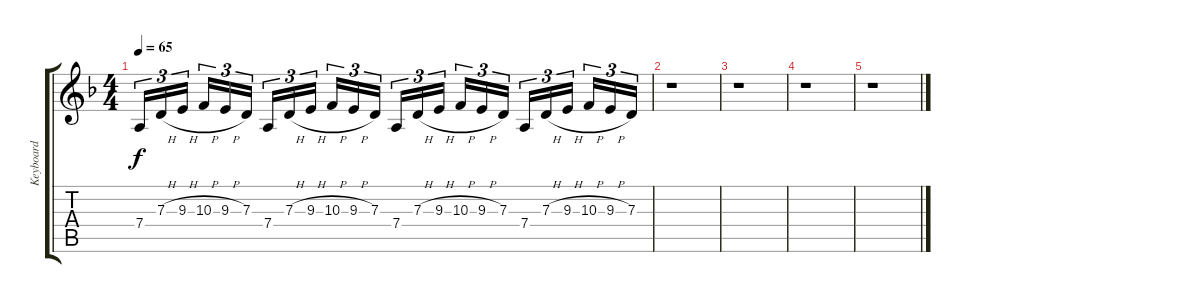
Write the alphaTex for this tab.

\track ("Keyboard" "Keyboard") {instrument acousticgrandpiano}
\staff {score tabs}
\tuning (E4 B3 G3 D3 A2 D2) {hide}
\ts (4 4)
\tempo 65
\clef g2
\ks f
7.4.16{tu (3 2) dy f} 7.3{h}.16{tu (3 2)} 9.3{h}.16{tu (3 2) beam splitsecondary} 10.3{h}.16{tu (3 2)} 9.3{h}.16{tu (3 2)} 7.3.16{tu (3 2)} 7.4.16{tu (3 2)} 7.3{h}.16{tu (3 2)} 9.3{h}.16{tu (3 2) beam splitsecondary} 10.3{h}.16{tu (3 2)} 9.3{h}.16{tu (3 2)} 7.3.16{tu (3 2)} 7.4.16{tu (3 2)} 7.3{h}.16{tu (3 2)} 9.3{h}.16{tu (3 2) beam splitsecondary} 10.3{h}.16{tu (3 2)} 9.3{h}.16{tu (3 2)} 7.3.16{tu (3 2)} 7.4.16{tu (3 2)} 7.3{h}.16{tu (3 2)} 9.3{h}.16{tu (3 2) beam splitsecondary} 10.3{h}.16{tu (3 2)} 9.3{h}.16{tu (3 2)} 7.3.16{tu (3 2)} |
r.1 |
r.1 |
r.1 |
r.1
